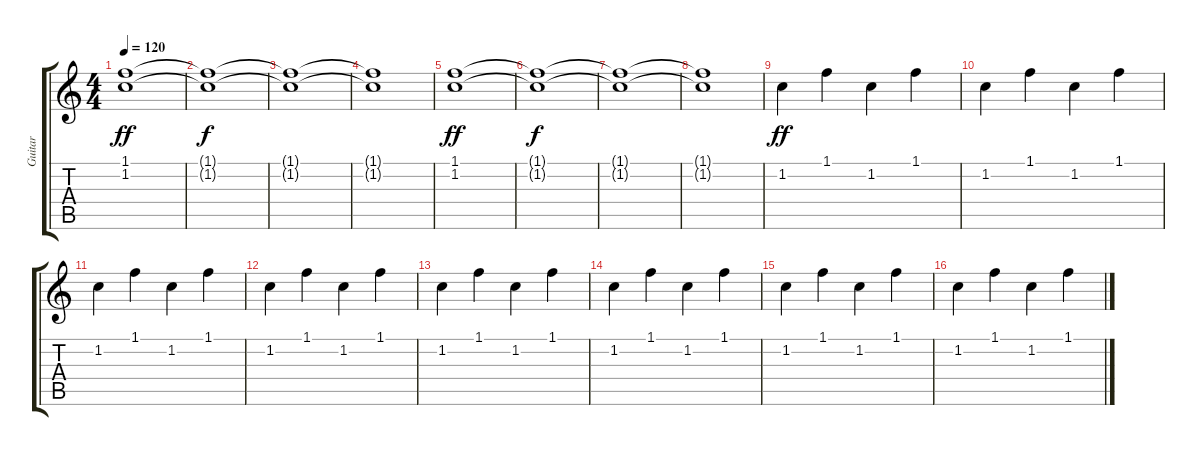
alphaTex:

\track ("Guitar" "Guitar") {instrument distortionguitar}
\staff {score tabs}
\tuning (E4 B3 G3 D3 A2 E2) {hide}
\ts (4 4)
\tempo 120
\clef g2
\ks c
(1.1 1.2).1{dy ff} |
(1.1{t} 1.2{t}).1{dy f} |
(1.1{t} 1.2{t}).1 |
(1.1{t} 1.2{t}).1 |
(1.1 1.2).1{dy ff} |
(1.1{t} 1.2{t}).1{dy f} |
(1.1{t} 1.2{t}).1 |
(1.1{t} 1.2{t}).1 |
1.2.4{dy ff} 1.1.4 1.2.4 1.1.4 |
1.2.4 1.1.4 1.2.4 1.1.4 |
1.2.4 1.1.4 1.2.4 1.1.4 |
1.2.4 1.1.4 1.2.4 1.1.4 |
1.2.4 1.1.4 1.2.4 1.1.4 |
1.2.4 1.1.4 1.2.4 1.1.4 |
1.2.4 1.1.4 1.2.4 1.1.4 |
1.2.4 1.1.4 1.2.4 1.1.4
